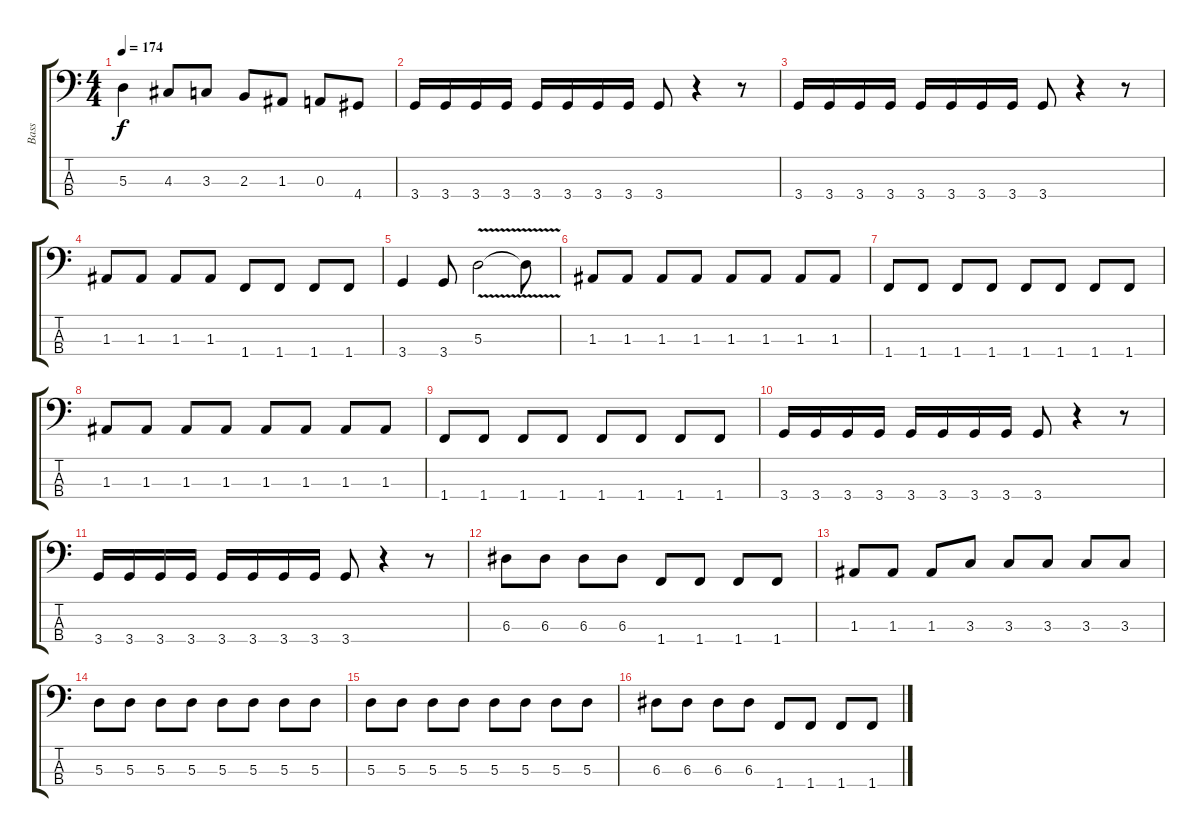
\track ("Bass" "Bass") {instrument electricbasspick}
\staff {score tabs}
\tuning (G2 D2 A1 E1) {hide}
\ts (4 4)
\tempo 174
\clef f4
\ks c
5.3.4{dy f} 4.3.8 3.3.8 2.3.8 1.3.8 0.3.8 4.4.8 |
3.4.16 3.4.16 3.4.16 3.4.16 3.4.16 3.4.16 3.4.16 3.4.16 3.4.8 r.4 r.8 |
3.4.16 3.4.16 3.4.16 3.4.16 3.4.16 3.4.16 3.4.16 3.4.16 3.4.8 r.4 r.8 |
1.3.8 1.3.8 1.3.8 1.3.8 1.4.8 1.4.8 1.4.8 1.4.8 |
3.4.4 3.4.8 5.3{v}.2 5.3{t}.8 |
1.3.8 1.3.8 1.3.8 1.3.8 1.3.8 1.3.8 1.3.8 1.3.8 |
1.4.8 1.4.8 1.4.8 1.4.8 1.4.8 1.4.8 1.4.8 1.4.8 |
1.3.8 1.3.8 1.3.8 1.3.8 1.3.8 1.3.8 1.3.8 1.3.8 |
1.4.8 1.4.8 1.4.8 1.4.8 1.4.8 1.4.8 1.4.8 1.4.8 |
3.4.16 3.4.16 3.4.16 3.4.16 3.4.16 3.4.16 3.4.16 3.4.16 3.4.8 r.4 r.8 |
3.4.16 3.4.16 3.4.16 3.4.16 3.4.16 3.4.16 3.4.16 3.4.16 3.4.8 r.4 r.8 |
6.3.8 6.3.8 6.3.8 6.3.8 1.4.8 1.4.8 1.4.8 1.4.8 |
1.3.8 1.3.8 1.3.8 3.3.8 3.3.8 3.3.8 3.3.8 3.3.8 |
5.3.8 5.3.8 5.3.8 5.3.8 5.3.8 5.3.8 5.3.8 5.3.8 |
5.3.8 5.3.8 5.3.8 5.3.8 5.3.8 5.3.8 5.3.8 5.3.8 |
6.3.8 6.3.8 6.3.8 6.3.8 1.4.8 1.4.8 1.4.8 1.4.8
